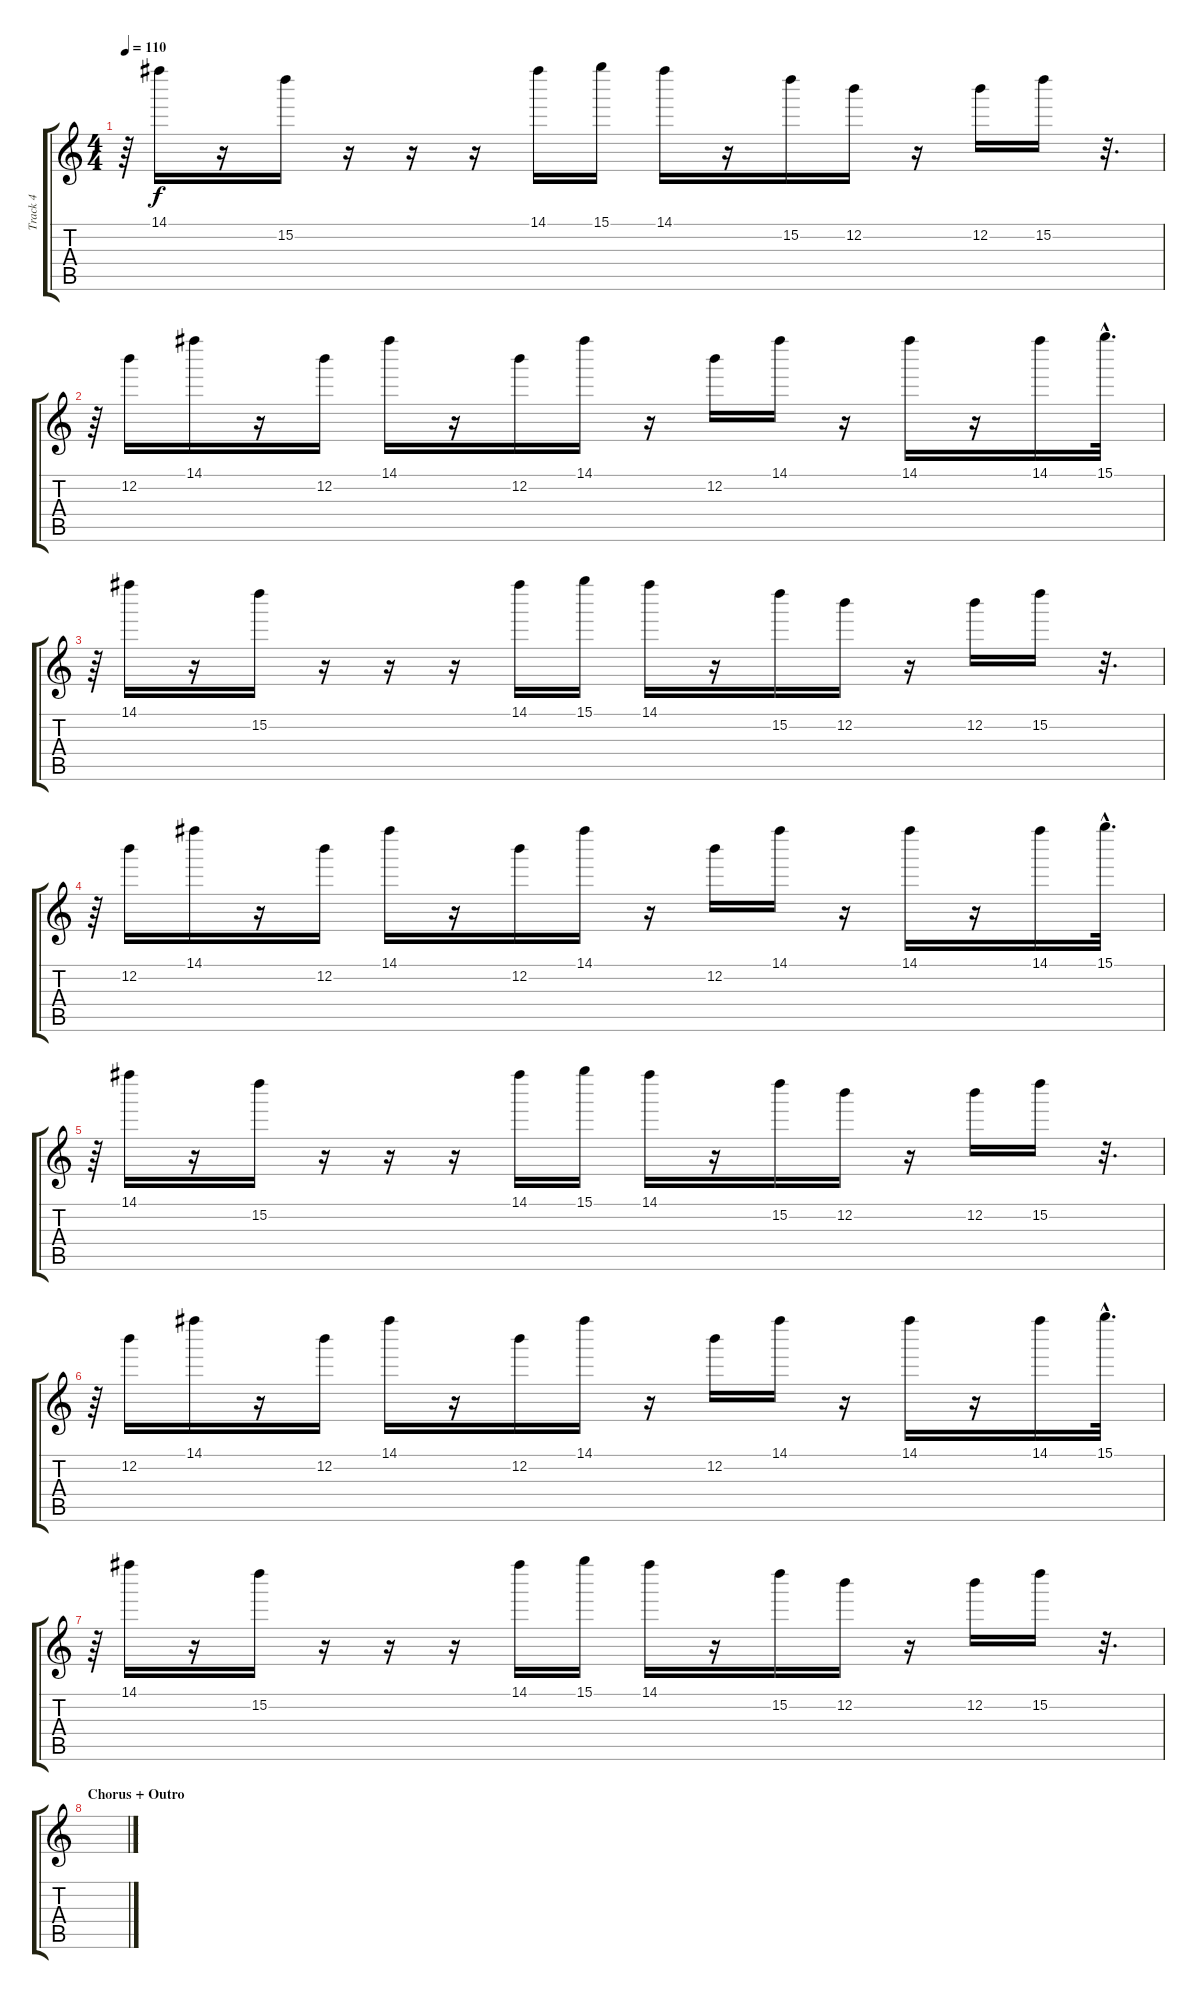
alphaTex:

\track ("Track 4" "Track 4") {instrument acousticguitarnylon}
\staff {score tabs}
\tuning (E5 B4 G4 D4 A3 E3) {hide}
\ts (4 4)
\tempo 110
\clef g2
\ks c
r.64{dy f balance 0} 14.1.16 r.16 15.2.16 r.16 r.16 r.16 14.1.16 15.1.16 14.1.16 r.16 15.2.16 12.2.16 r.16 12.2.16 15.2.16 r.32{d} |
r.64{balance 16} 12.2.16 14.1.16 r.16 12.2.16 14.1.16 r.16 12.2.16 14.1.16 r.16 12.2.16 14.1.16 r.16 14.1.16 r.16 14.1.16 15.1{hac}.32{d} |
r.64{balance 0} 14.1.16 r.16 15.2.16 r.16 r.16 r.16 14.1.16 15.1.16 14.1.16 r.16 15.2.16 12.2.16 r.16 12.2.16 15.2.16 r.32{d} |
r.64{balance 16} 12.2.16 14.1.16 r.16 12.2.16 14.1.16 r.16 12.2.16 14.1.16 r.16 12.2.16 14.1.16 r.16 14.1.16 r.16 14.1.16 15.1{hac}.32{d} |
r.64{balance 0} 14.1.16 r.16 15.2.16 r.16 r.16 r.16 14.1.16 15.1.16 14.1.16 r.16 15.2.16 12.2.16 r.16 12.2.16 15.2.16 r.32{d} |
r.64{balance 16} 12.2.16 14.1.16 r.16 12.2.16 14.1.16 r.16 12.2.16 14.1.16 r.16 12.2.16 14.1.16 r.16 14.1.16 r.16 14.1.16 15.1{hac}.32{d} |
r.64{balance 0} 14.1.16 r.16 15.2.16 r.16 r.16 r.16 14.1.16 15.1.16 14.1.16 r.16 15.2.16 12.2.16 r.16 12.2.16 15.2.16 r.32{d} |
\section ("" "Chorus + Outro")
